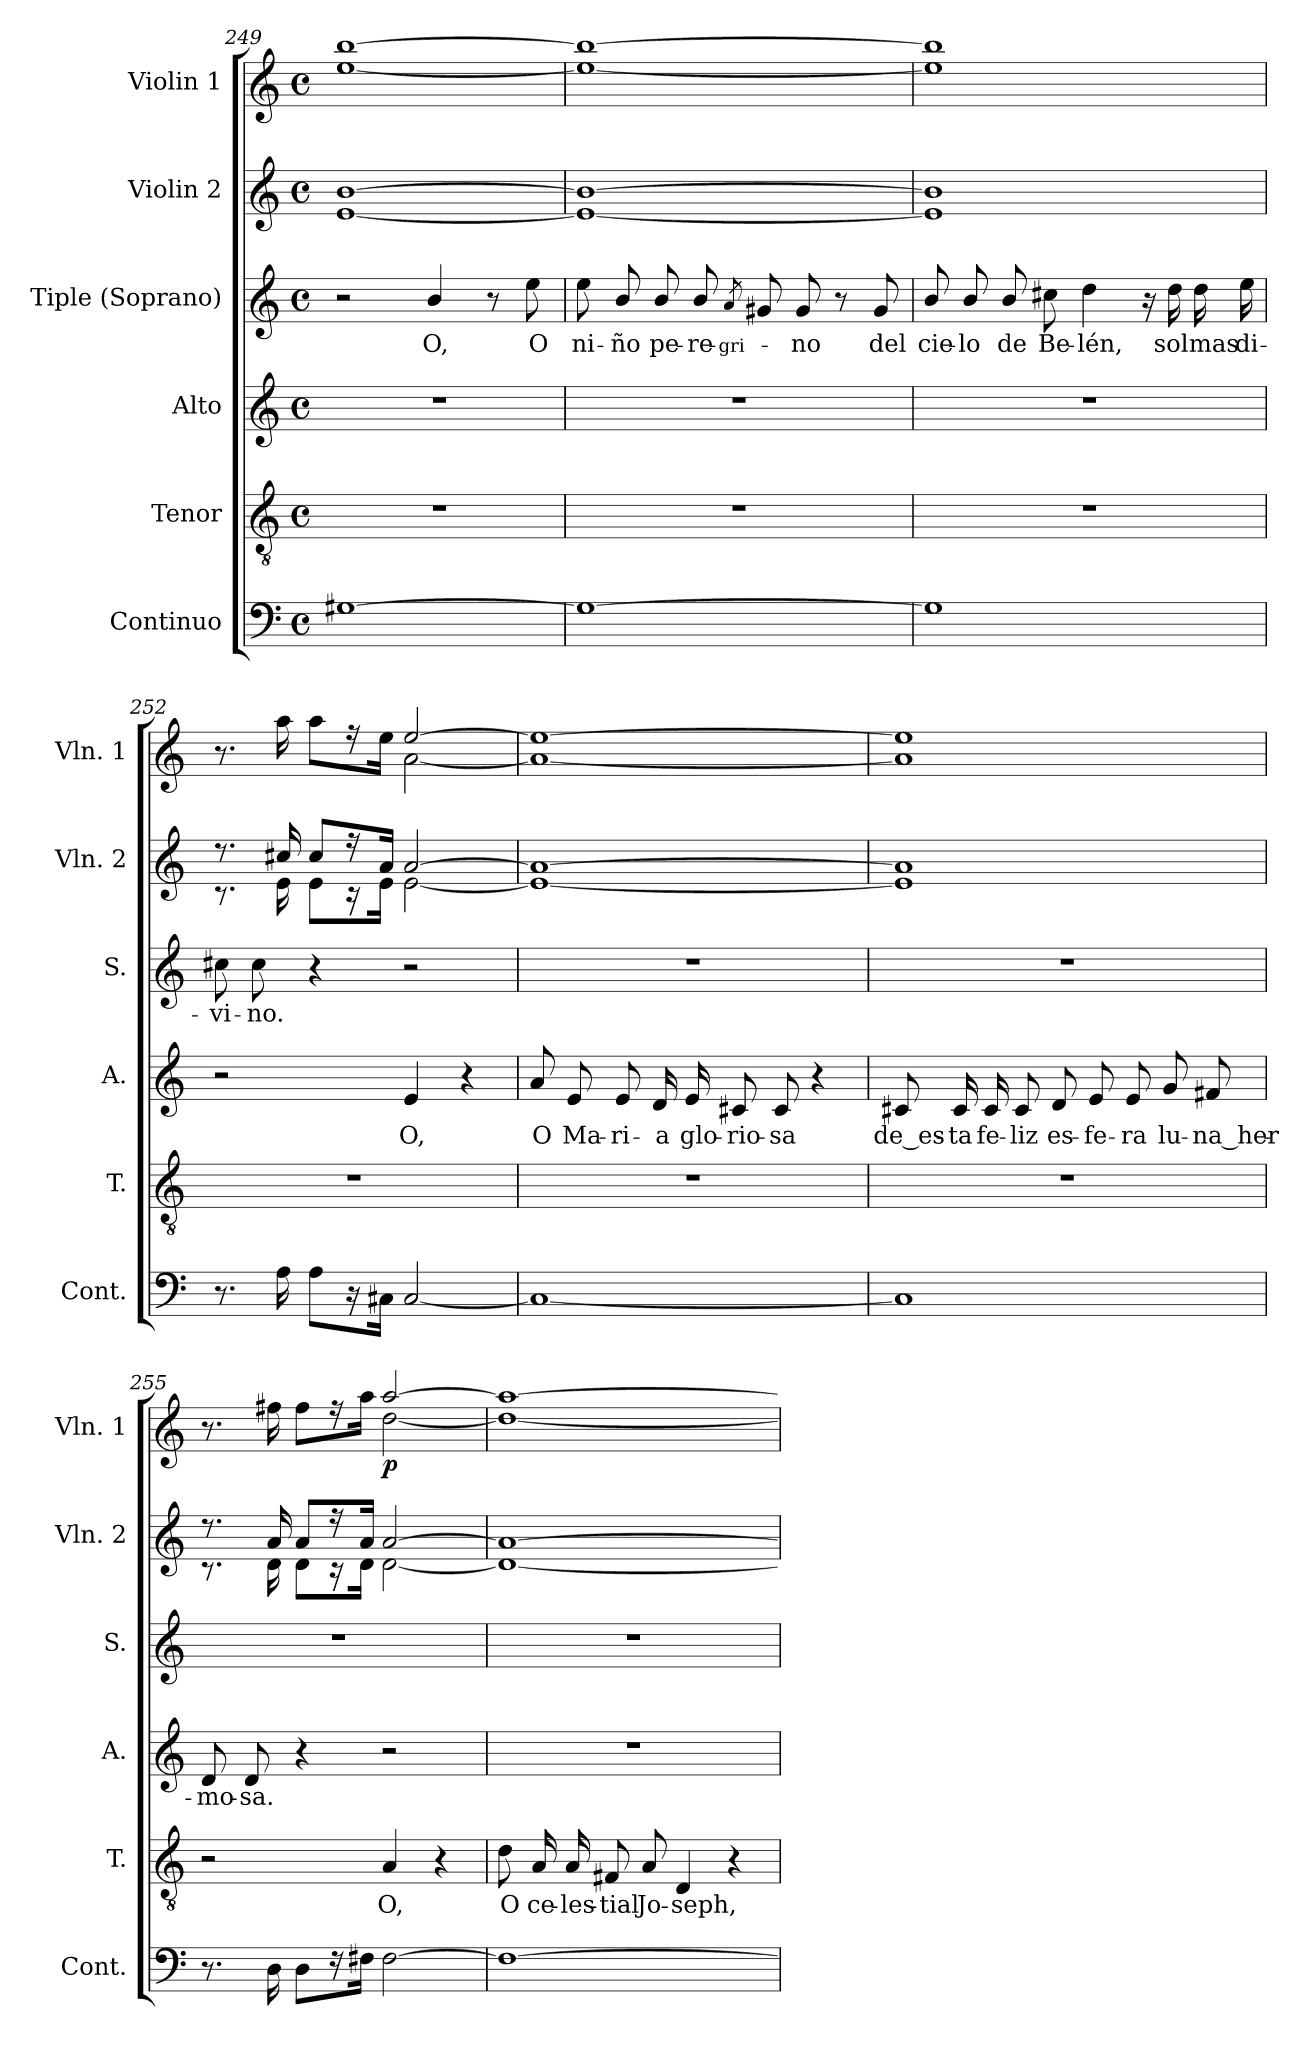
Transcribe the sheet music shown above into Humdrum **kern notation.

**kern	**kern	**text	**kern	**text	**kern	**text	**kern	**kern	**dynam
*part6	*part5	*part5	*part4	*part4	*part3	*part3	*part2	*part1	*part1
*staff6	*staff5	*staff5	*staff4	*staff4	*staff3	*staff3	*staff2	*staff1	*staff1
*I"Continuo	*I"Tenor	*	*I"Alto	*	*I"Tiple (Soprano)	*	*I"Violin 2	*I"Violin 1	*
*I'Cont.	*I'T.	*	*I'A.	*	*I'S.	*	*I'Vln. 2	*I'Vln. 1	*
*clefF4	*clefGv2	*	*clefG2	*	*clefG2	*	*clefG2	*clefG2	*
*	*ITrd7c12	*	*	*	*	*	*	*	*
*k[]	*k[]	*	*k[]	*	*k[]	*	*k[]	*k[]	*
*C:	*C:	*	*C:	*	*C:	*	*C:	*C:	*
*M4/4	*M4/4	*	*M4/4	*	*M4/4	*	*M4/4	*M4/4	*
*met(c)	*met(c)	*	*met(c)	*	*met(c)	*	*met(c)	*met(c)	*
=249	=249	=249	=249	=249	=249	=249	=249	=249	=249
*	*	*	*	*	*	*	*^	*	*
[1G#Xi	1r	.	1r	.	2r	.	[1bi	[1ei	[1eei [1bbi	.
!	!	!	!	!	!	!LO:LY:b:color=#000000	!	!	!	!
.	.	.	.	.	4bi/	O,	.	.	.	.
.	.	.	.	.	8r	.	.	.	.	.
!	!	!	!	!	!	!LO:LY:b:color=#000000	!	!	!	!
.	.	.	.	.	8eei\	O	.	.	.	.
=250	=250	=250	=250	=250	=250	=250	=250	=250	=250	=250
!	!	!	!	!	!	!LO:LY:b:color=#000000	!	!	!	!
1G#i_	1r	.	1r	.	8eei\	ni-	1bi_	1ei_	1eei_ 1bbi_	.
!	!	!	!	!	!	!LO:LY:b:color=#000000	!	!	!	!
.	.	.	.	.	8bi/	-ño	.	.	.	.
!	!	!	!	!	!	!LO:LY:b:color=#000000	!	!	!	!
.	.	.	.	.	8bi/	pe-	.	.	.	.
!	!	!	!	!	!	!LO:LY:b:color=#000000	!	!	!	!
.	.	.	.	.	8bi/	-re-	.	.	.	.
!	!	!	!	!	!	!LO:LY:b:color=#000000	!	!	!	!
.	.	.	.	.	8qai/	-gri-	.	.	.	.
.	.	.	.	.	8g#Xi/	.	.	.	.	.
!	!	!	!	!	!	!LO:LY:b:color=#000000	!	!	!	!
.	.	.	.	.	8g#i/	-no	.	.	.	.
.	.	.	.	.	8r	.	.	.	.	.
!	!	!	!	!	!	!LO:LY:b:color=#000000	!	!	!	!
.	.	.	.	.	8g#i/	del	.	.	.	.
=251	=251	=251	=251	=251	=251	=251	=251	=251	=251	=251
!	!	!	!	!	!	!LO:LY:b:color=#000000	!	!	!	!
1G#i]	1r	.	1r	.	8bi/	cie-	1bi]	1ei]	1eei] 1bbi]	.
!	!	!	!	!	!	!LO:LY:b:color=#000000	!	!	!	!
.	.	.	.	.	8bi/	-lo	.	.	.	.
!	!	!	!	!	!	!LO:LY:b:color=#000000	!	!	!	!
.	.	.	.	.	8bi/	de	.	.	.	.
!	!	!	!	!	!	!LO:LY:b:color=#000000	!	!	!	!
.	.	.	.	.	8cc#Xi\	Be-	.	.	.	.
!	!	!	!	!	!	!LO:LY:b:color=#000000	!	!	!	!
.	.	.	.	.	4ddi\	-lén,	.	.	.	.
.	.	.	.	.	16r	.	.	.	.	.
!	!	!	!	!	!	!LO:LY:b:color=#000000	!	!	!	!
.	.	.	.	.	16ddi\	sol	.	.	.	.
!	!	!	!	!	!	!LO:LY:b:color=#000000	!	!	!	!
.	.	.	.	.	16ddi\	mas	.	.	.	.
!	!	!	!	!	!	!LO:LY:b:color=#000000	!	!	!	!
.	.	.	.	.	16eei\	di-	.	.	.	.
!!LO:LB:g=z
=252	=252	=252	=252	=252	=252	=252	=252	=252	=252	=252
!	!	!	!	!	!	!LO:LY:b:color=#000000	!	!	!	!
*	*	*	*	*	*	*	*	*	*^	*
8.r	1r	.	2r	.	8cc#Xi\	-vi-	8.r	8.r	8.r	2ryy	.
!	!	!	!	!	!	!LO:LY:b:color=#000000	!	!	!	!	!
.	.	.	.	.	8cc#i\	-no.	.	.	.	.	.
16Ai\	.	.	.	.	.	.	16cc#Xi/	16ei\	16aai\	.	.
8Ai\L	.	.	.	.	4r	.	8cc#i/L	8ei\L	8aai\L	.	.
16r	.	.	.	.	.	.	16r	16r	16r	.	.
16C#Xi\Jk	.	.	.	.	.	.	16ai/Jk	16ei\Jk	16eei\Jk	.	.
!	!	!	!	!LO:LY:b:color=#000000	!	!	!	!	!	!	!
[2C#i/	.	.	4ei/	O,	2r	.	[2ai/	[2ei\	[2eei/	[2ai\	.
.	.	.	4r	.	.	.	.	.	.	.	.
*	*	*	*	*	*	*	*	*	*v	*v	*
=253	=253	=253	=253	=253	=253	=253	=253	=253	=253	=253
!	!	!	!	!LO:LY:b:color=#000000	!	!	!	!	!	!
1C#i_	1r	.	8ai/	O	1r	.	1ai_	1ei_	1ai_ 1eei_	.
!	!	!	!	!LO:LY:b:color=#000000	!	!	!	!	!	!
.	.	.	8ei/	Ma-	.	.	.	.	.	.
!	!	!	!	!LO:LY:b:color=#000000	!	!	!	!	!	!
.	.	.	8ei/	-ri-	.	.	.	.	.	.
!	!	!	!	!LO:LY:b:color=#000000	!	!	!	!	!	!
.	.	.	16di/	-a	.	.	.	.	.	.
!	!	!	!	!LO:LY:b:color=#000000	!	!	!	!	!	!
.	.	.	16ei/	glo-	.	.	.	.	.	.
!	!	!	!	!LO:LY:b:color=#000000	!	!	!	!	!	!
.	.	.	8c#Xi/	-rio-	.	.	.	.	.	.
!	!	!	!	!LO:LY:b:color=#000000	!	!	!	!	!	!
.	.	.	8c#i/	-sa	.	.	.	.	.	.
.	.	.	4r	.	.	.	.	.	.	.
=254	=254	=254	=254	=254	=254	=254	=254	=254	=254	=254
!	!	!	!	!LO:LY:b:color=#000000	!	!	!	!	!	!
1C#i]	1r	.	8c#Xi/	de_es-	1r	.	1ai]	1ei]	1ai] 1eei]	.
!	!	!	!	!LO:LY:b:color=#000000	!	!	!	!	!	!
.	.	.	16c#i/	-ta	.	.	.	.	.	.
!	!	!	!	!LO:LY:b:color=#000000	!	!	!	!	!	!
.	.	.	16c#i/	fe-	.	.	.	.	.	.
!	!	!	!	!LO:LY:b:color=#000000	!	!	!	!	!	!
.	.	.	8c#i/	-liz	.	.	.	.	.	.
!	!	!	!	!LO:LY:b:color=#000000	!	!	!	!	!	!
.	.	.	8di/	es-	.	.	.	.	.	.
!	!	!	!	!LO:LY:b:color=#000000	!	!	!	!	!	!
.	.	.	8ei/	-fe-	.	.	.	.	.	.
!	!	!	!	!LO:LY:b:color=#000000	!	!	!	!	!	!
.	.	.	8ei/	-ra	.	.	.	.	.	.
!	!	!	!	!LO:LY:b:color=#000000	!	!	!	!	!	!
.	.	.	8gi/	lu-	.	.	.	.	.	.
!	!	!	!	!LO:LY:b:color=#000000	!	!	!	!	!	!
.	.	.	8f#Xi/	-na_her-	.	.	.	.	.	.
!!LO:LB:g=z
=255	=255	=255	=255	=255	=255	=255	=255	=255	=255	=255
!	!	!	!	!LO:LY:b:color=#000000	!	!	!	!	!	!
*	*	*	*	*	*	*	*	*	*^	*
8.r	2r	.	8di/	-mo-	1r	.	8.r	8.r	8.r	2ryy	.
!	!	!	!	!LO:LY:b:color=#000000	!	!	!	!	!	!	!
.	.	.	8di/	-sa.	.	.	.	.	.	.	.
16Di\	.	.	.	.	.	.	16ai/	16di\	16ff#Xi\	.	.
8Di\L	.	.	4r	.	.	.	8ai/L	8di\L	8ff#i\L	.	.
16r	.	.	.	.	.	.	16r	16r	16r	.	.
16F#Xi\Jk	.	.	.	.	.	.	16ai/Jk	16di\Jk	16aai\Jk	.	.
!	!	!LO:LY:b:color=#000000	!	!	!	!	!	!	!	!	!
[2F#i\	4AAi/	O,	2r	.	.	.	[2ai/	[2di\	[2aai/	[2ddi\	p
.	4r	.	.	.	.	.	.	.	.	.	.
=256	=256	=256	=256	=256	=256	=256	=256	=256	=256	=256	=256
!	!	!LO:LY:b:color=#000000	!	!	!	!	!	!	!	!	!
1F#i_	8Di\	O	1r	.	1r	.	1ai_	1di_	1aai_	1ddi_	.
!	!	!LO:LY:b:color=#000000	!	!	!	!	!	!	!	!	!
.	16AAi/	ce-	.	.	.	.	.	.	.	.	.
!	!	!LO:LY:b:color=#000000	!	!	!	!	!	!	!	!	!
.	16AAi/	-les-	.	.	.	.	.	.	.	.	.
!	!	!LO:LY:b:color=#000000	!	!	!	!	!	!	!	!	!
.	8FF#Xi/	-tial	.	.	.	.	.	.	.	.	.
!	!	!LO:LY:b:color=#000000	!	!	!	!	!	!	!	!	!
.	8AAi/	Jo-	.	.	.	.	.	.	.	.	.
!	!	!LO:LY:b:color=#000000	!	!	!	!	!	!	!	!	!
.	4DDi/	-seph,	.	.	.	.	.	.	.	.	.
.	4r	.	.	.	.	.	.	.	.	.	.
*	*	*	*	*	*	*	*v	*v	*	*	*
*	*	*	*	*	*	*	*	*v	*v	*
=	=	=	=	=	=	=	=	=	=
*-	*-	*-	*-	*-	*-	*-	*-	*-	*-
